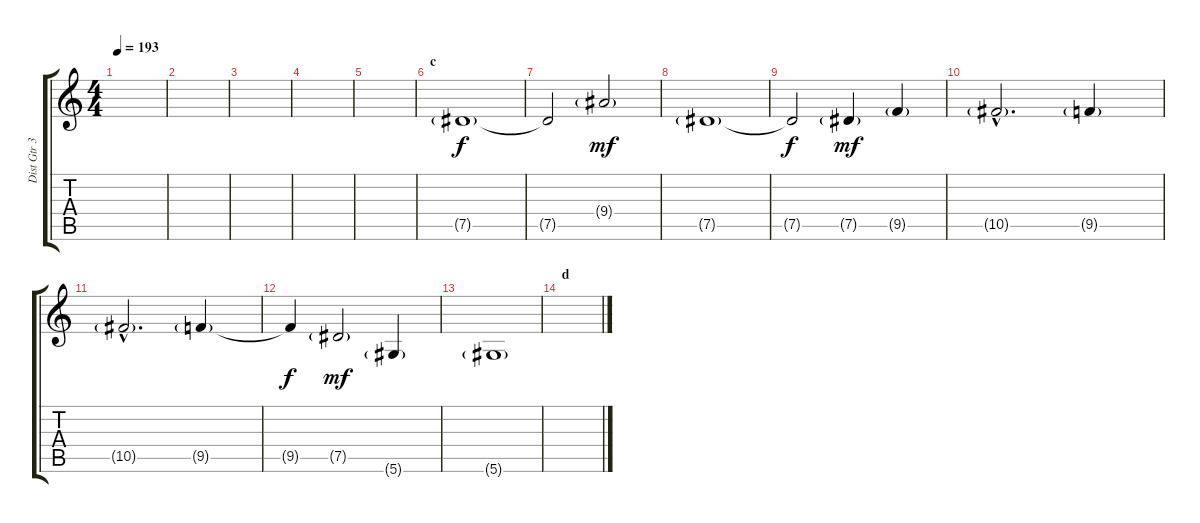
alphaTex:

\track ("Dist Gtr 3" "Dist Gtr 3") {instrument distortionguitar}
\staff {score tabs}
\tuning (Eb4 Bb3 Gb3 Db3 Ab2 Eb2) {hide}
\ts (4 4)
\tempo 193
\clef g2
\ks c
|
|
|
|
|
\section ("" "c")
7.5{g}.1 |
7.5{t}.2{dy f} 9.4{g}.2{dy mf} |
7.5{g}.1 |
7.5{t}.2{dy f} 7.5{g}.4{dy mf} 9.5{g}.4 |
10.5{g hac}.2{d} 9.5{g}.4 |
10.5{g hac}.2{d} 9.5{g}.4 |
9.5{t}.4{dy f} 7.5{g}.2{dy mf} 5.6{g}.4 |
5.6{g}.1 |
\section ("" "d")
